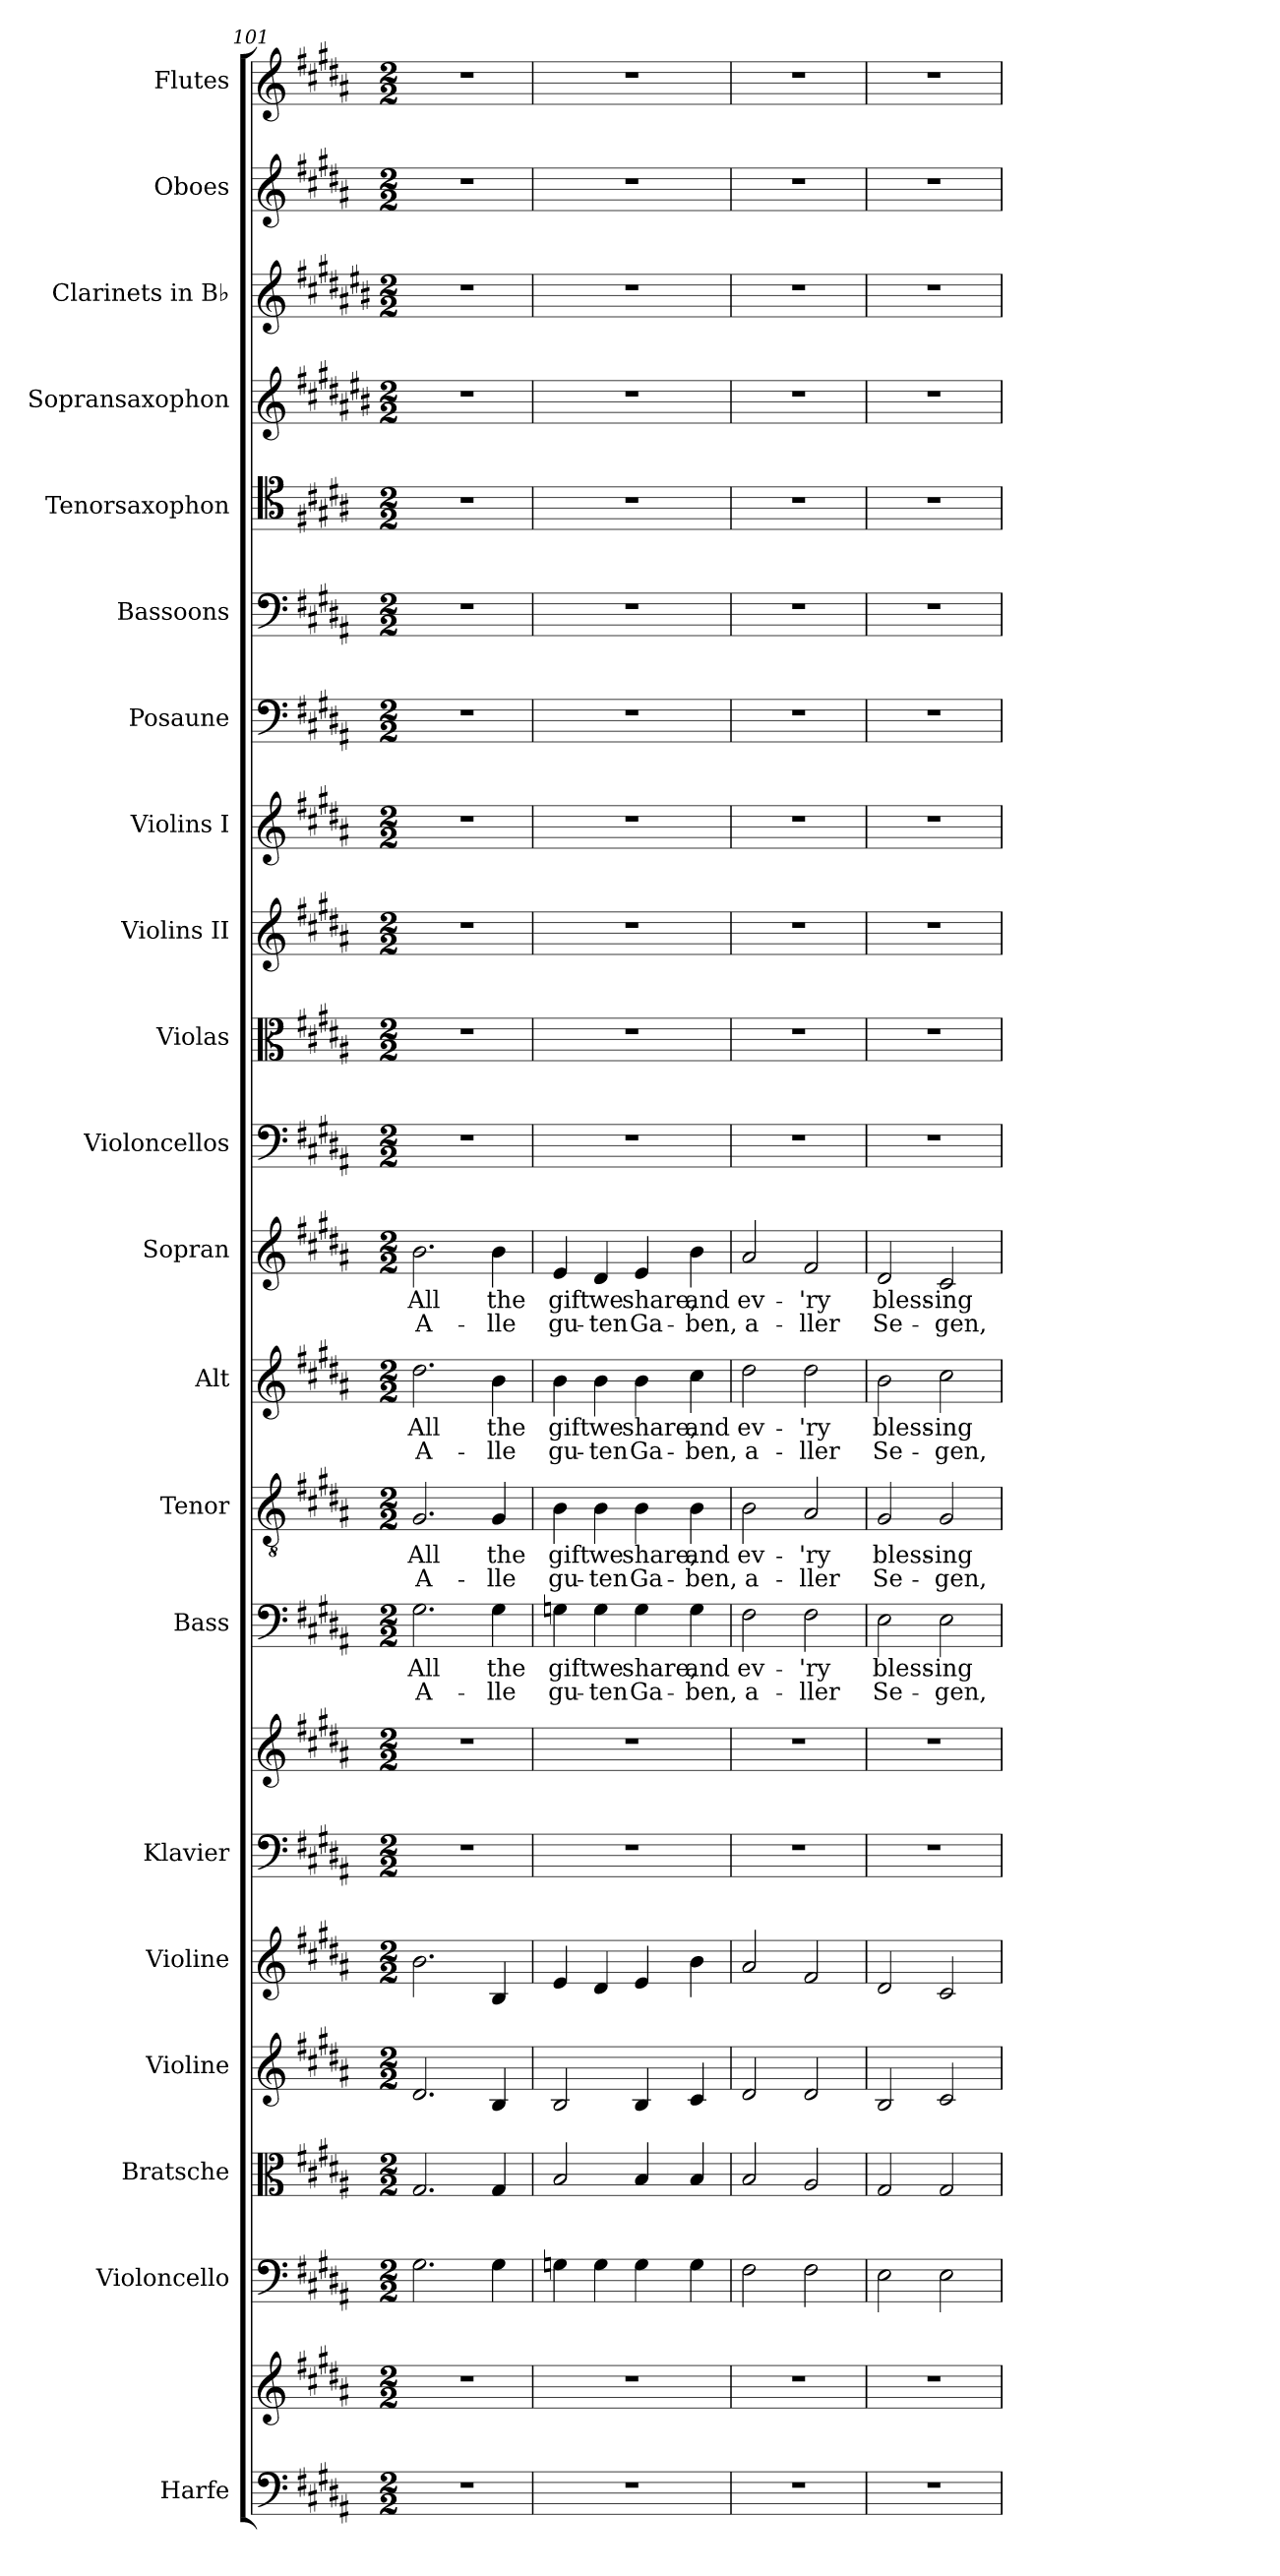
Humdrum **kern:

**kern	**kern	**kern	**kern	**kern	**kern	**kern	**kern	**kern	**text	**text	**kern	**text	**text	**kern	**text	**text	**kern	**text	**text	**kern	**kern	**kern	**kern	**kern	**kern	**kern	**kern	**kern	**kern	**kern
*part21	*part21	*part20	*part19	*part18	*part17	*part16	*part16	*part15	*part15	*part15	*part14	*part14	*part14	*part13	*part13	*part13	*part12	*part12	*part12	*part11	*part10	*part9	*part8	*part7	*part6	*part5	*part4	*part3	*part2	*part1
*staff23	*staff22	*staff21	*staff20	*staff19	*staff18	*staff17	*staff16	*staff15	*staff15	*staff15	*staff14	*staff14	*staff14	*staff13	*staff13	*staff13	*staff12	*staff12	*staff12	*staff11	*staff10	*staff9	*staff8	*staff7	*staff6	*staff5	*staff4	*staff3	*staff2	*staff1
*I"Harfe	*	*I"Violoncello	*I"Bratsche	*I"Violine	*I"Violine	*I"Klavier	*	*I"Bass	*	*	*I"Tenor	*	*	*I"Alt	*	*	*I"Sopran	*	*	*I"Violoncellos	*I"Violas	*I"Violins II	*I"Violins I	*I"Posaune	*I"Bassoons	*I"Tenorsaxophon	*I"Sopransaxophon	*I"Clarinets in B♭	*I"Oboes	*I"Flutes
*I'Hrf.	*	*I'Vc.	*I'Bra.	*I'Vl.	*I'Vl.	*I'Klav.	*	*I'B.	*	*	*I'T.	*	*	*I'A.	*	*	*I'S.	*	*	*I'Vc.	*I'Vla.	*I'Vln. II	*I'Vln. I	*I'Psn.	*I'Bsn.	*I'T. Sax.	*I'S.sax.	*	*I'Ob.	*I'Fl.
*clefF4	*clefG2	*clefF4	*clefC3	*clefG2	*clefG2	*clefF4	*clefG2	*clefF4	*	*	*clefGv2	*	*	*clefG2	*	*	*clefG2	*	*	*clefF4	*clefC3	*clefG2	*clefG2	*clefF4	*clefF4	*clefC4	*clefG2	*clefG2	*clefG2	*clefG2
*	*	*	*	*	*	*	*	*	*	*	*	*	*	*	*	*	*	*	*	*	*	*	*	*	*	*ITrd8c14	*ITrd1c2	*ITrd1c2	*	*
*k[f#c#g#d#a#]	*k[f#c#g#d#a#]	*k[f#c#g#d#a#]	*k[f#c#g#d#a#]	*k[f#c#g#d#a#]	*k[f#c#g#d#a#]	*k[f#c#g#d#a#]	*k[f#c#g#d#a#]	*k[f#c#g#d#a#]	*	*	*k[f#c#g#d#a#]	*	*	*k[f#c#g#d#a#]	*	*	*k[f#c#g#d#a#]	*	*	*k[f#c#g#d#a#]	*k[f#c#g#d#a#]	*k[f#c#g#d#a#]	*k[f#c#g#d#a#]	*k[f#c#g#d#a#]	*k[f#c#g#d#a#]	*k[f#c#g#d#a#]	*k[f#c#g#d#a#]	*k[f#c#g#d#a#]	*k[f#c#g#d#a#]	*k[f#c#g#d#a#]
*M2/2	*M2/2	*M2/2	*M2/2	*M2/2	*M2/2	*M2/2	*M2/2	*M2/2	*	*	*M2/2	*	*	*M2/2	*	*	*M2/2	*	*	*M2/2	*M2/2	*M2/2	*M2/2	*M2/2	*M2/2	*M2/2	*M2/2	*M2/2	*M2/2	*M2/2
=101	=101	=101	=101	=101	=101	=101	=101	=101	=101	=101	=101	=101	=101	=101	=101	=101	=101	=101	=101	=101	=101	=101	=101	=101	=101	=101	=101	=101	=101	=101
!	!	!	!	!	!	!	!	!	!LO:LY:b	!LO:LY:b	!	!LO:LY:b	!LO:LY:b	!	!LO:LY:b	!LO:LY:b	!	!LO:LY:b	!LO:LY:b	!	!	!	!	!	!	!	!	!	!	!
1r	1r	2.G#\	2.G#/	2.d#/	2.b\	1r	1r	2.G#\	All	A-	2.G#/	All	A-	2.dd#\	All	A-	2.b\	All	A-	1r	1r	1r	1r	1r	1r	1r	1r	1r	1r	1r
!	!	!	!	!	!	!	!	!	!LO:LY:b	!LO:LY:b	!	!LO:LY:b	!LO:LY:b	!	!LO:LY:b	!LO:LY:b	!	!LO:LY:b	!LO:LY:b	!	!	!	!	!	!	!	!	!	!	!
.	.	4G#\	4G#/	4B/	4B/	.	.	4G#\	the	-lle	4G#/	the	-lle	4b\	the	-lle	4b\	the	-lle	.	.	.	.	.	.	.	.	.	.	.
=102	=102	=102	=102	=102	=102	=102	=102	=102	=102	=102	=102	=102	=102	=102	=102	=102	=102	=102	=102	=102	=102	=102	=102	=102	=102	=102	=102	=102	=102	=102
!	!	!	!	!	!	!	!	!	!LO:LY:b	!LO:LY:b	!	!LO:LY:b	!LO:LY:b	!	!LO:LY:b	!LO:LY:b	!	!LO:LY:b	!LO:LY:b	!	!	!	!	!	!	!	!	!	!	!
1r	1r	4Gn\	2B/	2B/	4e/	1r	1r	4Gn\	gift	gu-	4B\	gift	gu-	4b\	gift	gu-	4e/	gift	gu-	1r	1r	1r	1r	1r	1r	1r	1r	1r	1r	1r
!	!	!	!	!	!	!	!	!	!LO:LY:b	!LO:LY:b	!	!LO:LY:b	!LO:LY:b	!	!LO:LY:b	!LO:LY:b	!	!LO:LY:b	!LO:LY:b	!	!	!	!	!	!	!	!	!	!	!
.	.	4G\	.	.	4d#/	.	.	4G\	we	-ten	4B\	we	-ten	4b\	we	-ten	4d#/	we	-ten	.	.	.	.	.	.	.	.	.	.	.
!	!	!	!	!	!	!	!	!	!LO:LY:b	!LO:LY:b	!	!LO:LY:b	!LO:LY:b	!	!LO:LY:b	!LO:LY:b	!	!LO:LY:b	!LO:LY:b	!	!	!	!	!	!	!	!	!	!	!
.	.	4G\	4B/	4B/	4e/	.	.	4G\	share,	Ga-	4B\	share,	Ga-	4b\	share,	Ga-	4e/	share,	Ga-	.	.	.	.	.	.	.	.	.	.	.
!	!	!	!	!	!	!	!	!	!LO:LY:b	!LO:LY:b	!	!LO:LY:b	!LO:LY:b	!	!LO:LY:b	!LO:LY:b	!	!LO:LY:b	!LO:LY:b	!	!	!	!	!	!	!	!	!	!	!
.	.	4G\	4B/	4c#/	4b\	.	.	4G\	and	-ben,	4B\	and	-ben,	4cc#\	and	-ben,	4b\	and	-ben,	.	.	.	.	.	.	.	.	.	.	.
=103	=103	=103	=103	=103	=103	=103	=103	=103	=103	=103	=103	=103	=103	=103	=103	=103	=103	=103	=103	=103	=103	=103	=103	=103	=103	=103	=103	=103	=103	=103
!	!	!	!	!	!	!	!	!	!LO:LY:b	!LO:LY:b	!	!LO:LY:b	!LO:LY:b	!	!LO:LY:b	!LO:LY:b	!	!LO:LY:b	!LO:LY:b	!	!	!	!	!	!	!	!	!	!	!
1r	1r	2F#\	2B/	2d#/	2a#/	1r	1r	2F#\	ev-	a-	2B\	ev-	a-	2dd#\	ev-	a-	2a#/	ev-	a-	1r	1r	1r	1r	1r	1r	1r	1r	1r	1r	1r
!	!	!	!	!	!	!	!	!	!LO:LY:b	!LO:LY:b	!	!LO:LY:b	!LO:LY:b	!	!LO:LY:b	!LO:LY:b	!	!LO:LY:b	!LO:LY:b	!	!	!	!	!	!	!	!	!	!	!
.	.	2F#\	2A#/	2d#/	2f#/	.	.	2F#\	-'ry	-ller	2A#/	-'ry	-ller	2dd#\	-'ry	-ller	2f#/	-'ry	-ller	.	.	.	.	.	.	.	.	.	.	.
=104	=104	=104	=104	=104	=104	=104	=104	=104	=104	=104	=104	=104	=104	=104	=104	=104	=104	=104	=104	=104	=104	=104	=104	=104	=104	=104	=104	=104	=104	=104
!	!	!	!	!	!	!	!	!	!LO:LY:b	!LO:LY:b	!	!LO:LY:b	!LO:LY:b	!	!LO:LY:b	!LO:LY:b	!	!LO:LY:b	!LO:LY:b	!	!	!	!	!	!	!	!	!	!	!
1r	1r	2E\	2G#/	2B/	2d#/	1r	1r	2E\	bless-	Se-	2G#/	bless-	Se-	2b\	bless-	Se-	2d#/	bless-	Se-	1r	1r	1r	1r	1r	1r	1r	1r	1r	1r	1r
!	!	!	!	!	!	!	!	!	!LO:LY:b	!LO:LY:b	!	!LO:LY:b	!LO:LY:b	!	!LO:LY:b	!LO:LY:b	!	!LO:LY:b	!LO:LY:b	!	!	!	!	!	!	!	!	!	!	!
.	.	2E\	2G#/	2c#/	2c#/	.	.	2E\	-ing	-gen,	2G#/	-ing	-gen,	2cc#\	-ing	-gen,	2c#/	-ing	-gen,	.	.	.	.	.	.	.	.	.	.	.
=	=	=	=	=	=	=	=	=	=	=	=	=	=	=	=	=	=	=	=	=	=	=	=	=	=	=	=	=	=	=
*-	*-	*-	*-	*-	*-	*-	*-	*-	*-	*-	*-	*-	*-	*-	*-	*-	*-	*-	*-	*-	*-	*-	*-	*-	*-	*-	*-	*-	*-	*-
